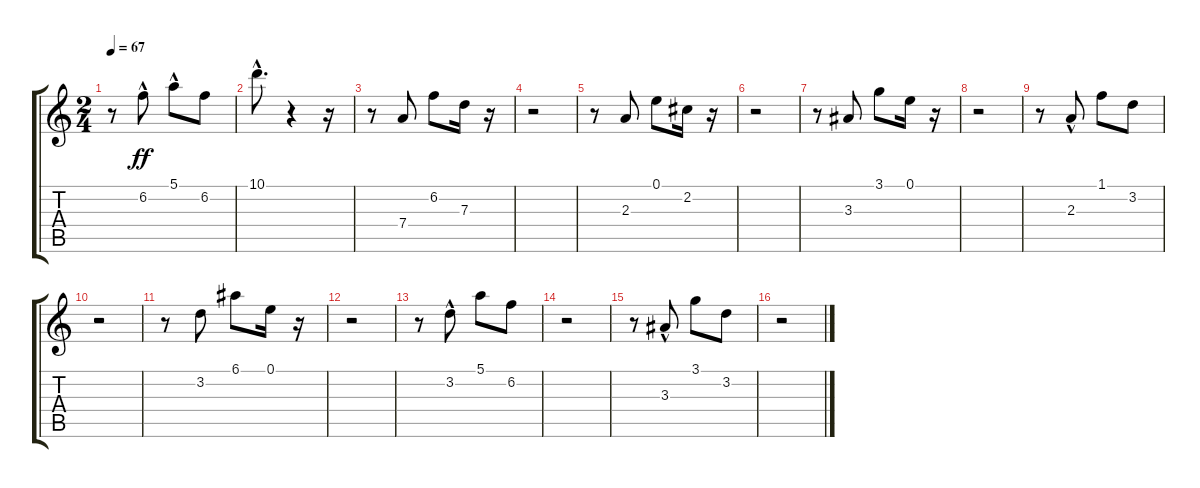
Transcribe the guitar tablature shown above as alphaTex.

\track "" {instrument electricguitarclean}
\staff {score tabs}
\tuning (E4 B3 G3 D3 A2 E2) {hide}
\ts (2 4)
\tempo 67
\clef g2
\ks c
r.8{dy ff} 6.2{hac}.8 5.1{hac}.8 6.2.8 |
10.1{hac}.8{d} r.4 r.16 |
r.8 7.4.8 6.2.8 7.3.16 r.16 |
r.2 |
r.8 2.3.8 0.1.8 2.2.16 r.16 |
r.2 |
r.8 3.3.8 3.1.8 0.1.16 r.16 |
r.2 |
r.8 2.3{hac}.8 1.1.8 3.2.8 |
r.2 |
r.8 3.2.8 6.1.8 0.1.16 r.16 |
r.2 |
r.8 3.2{hac}.8 5.1.8 6.2.8 |
r.2 |
r.8 3.3{hac}.8 3.1.8 3.2.8 |
r.2
